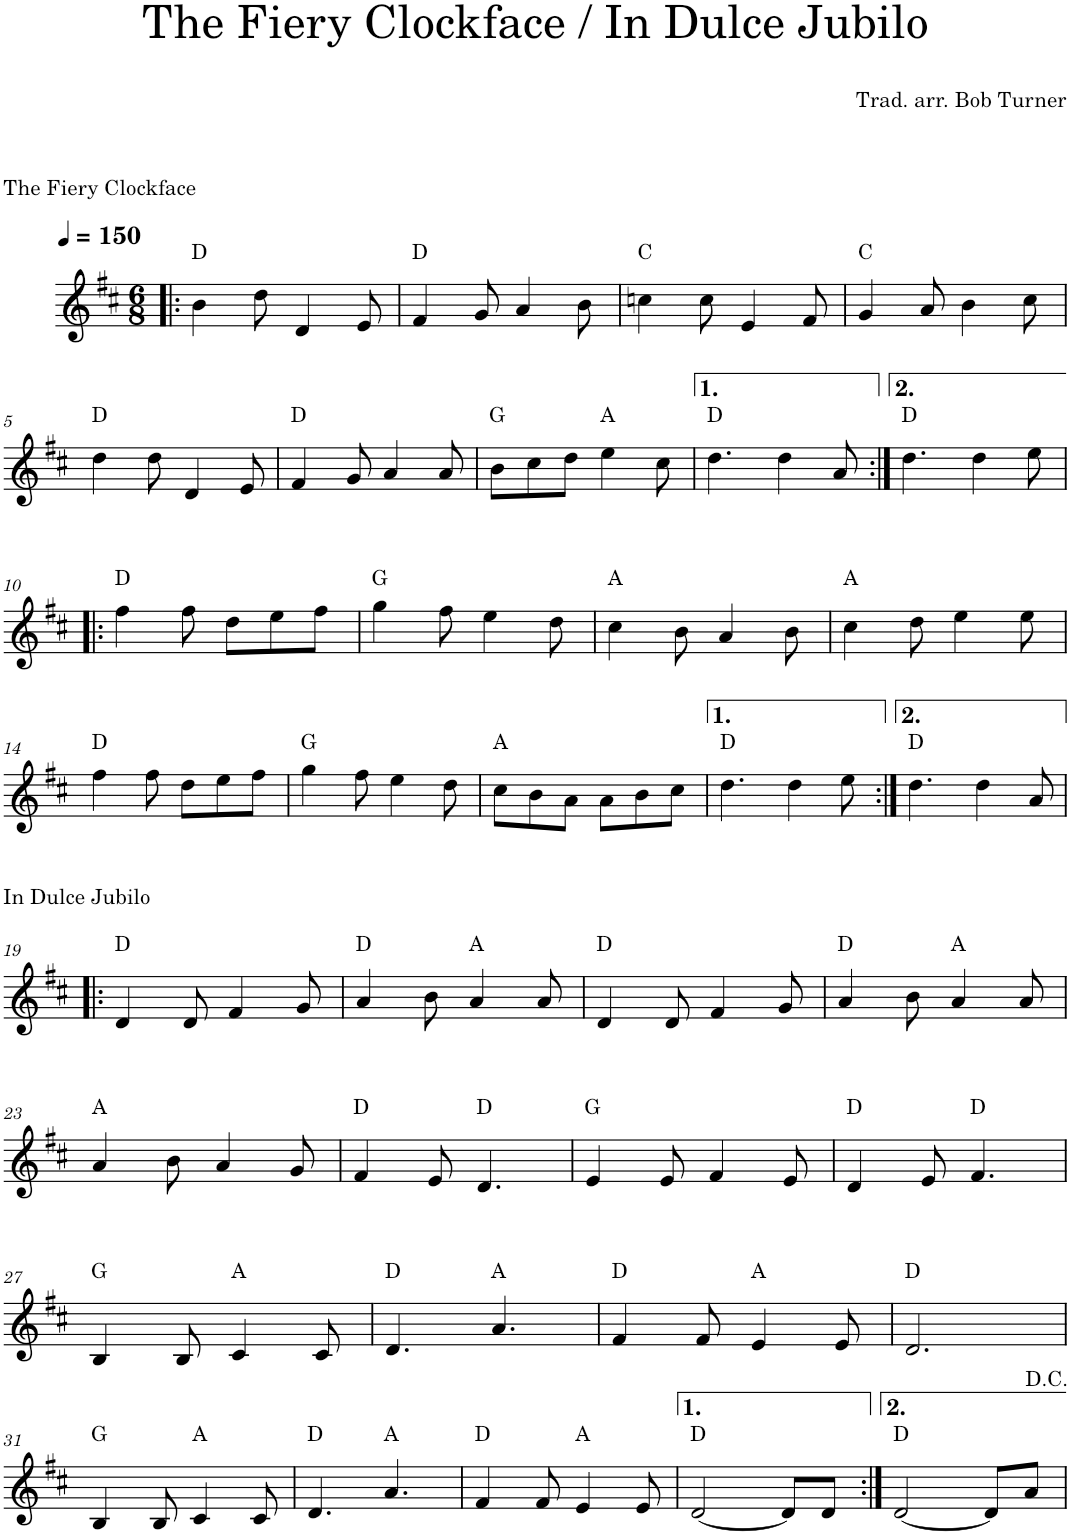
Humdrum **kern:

**kern	**harte
*part1	*part1
*staff1	*
*I"Piano	*
*I'Pno.	*
*clefG2	*
*k[f#c#]	*
*M6/8	*
*MM150	*
=1!|:	=1!|:
!LO:TX:a:t=The Fiery Clockface	!
4b\	D:maj
8dd\	.
4d/	.
8e/	.
=2	=2
4f#/	D:maj
8g/	.
4a/	.
8b\	.
=3	=3
4ccn\	C:maj
8cc\	.
4e/	.
8f#/	.
=4	=4
4g/	C:maj
8a/	.
4b\	.
8cc#\	.
!!LO:LB:g=z
=5	=5
4dd\	D:maj
8dd\	.
4d/	.
8e/	.
=6	=6
4f#/	D:maj
8g/	.
4a/	.
8a/	.
=7	=7
8b\L	G:maj
8cc#\	.
8dd\J	.
4ee\	A:maj
8cc#\	.
=8	=8
4.dd\	D:maj
4dd\	.
8a/	.
=9:|!	=9:|!
4.dd\	D:maj
4dd\	.
8ee\	.
!!LO:LB:g=z
=10!|:	=10!|:
4ff#\	D:maj
8ff#\	.
8dd\L	.
8ee\	.
8ff#\J	.
=11	=11
4gg\	G:maj
8ff#\	.
4ee\	.
8dd\	.
=12	=12
4cc#\	A:maj
8b\	.
4a/	.
8b\	.
=13	=13
4cc#\	A:maj
8dd\	.
4ee\	.
8ee\	.
!!LO:LB:g=z
=14	=14
4ff#\	D:maj
8ff#\	.
8dd\L	.
8ee\	.
8ff#\J	.
=15	=15
4gg\	G:maj
8ff#\	.
4ee\	.
8dd\	.
=16	=16
8cc#\L	A:maj
8b\	.
8a\J	.
8a\L	.
8b\	.
8cc#\J	.
=17	=17
4.dd\	D:maj
4dd\	.
8ee\	.
=18:|!	=18:|!
4.dd\	D:maj
4dd\	.
8a/	.
!!LO:LB:g=z
=19!|:	=19!|:
!LO:TX:a:t=In Dulce Jubilo	!
4d/	D:maj
8d/	.
4f#/	.
8g/	.
=20	=20
4a/	D:maj
8b\	.
4a/	A:maj
8a/	.
=21	=21
4d/	D:maj
8d/	.
4f#/	.
8g/	.
=22	=22
4a/	D:maj
8b\	.
4a/	A:maj
8a/	.
!!LO:LB:g=z
=23	=23
4a/	A:maj
8b\	.
4a/	.
8g/	.
=24	=24
4f#/	D:maj
8e/	.
4.d/	D:maj
=25	=25
4e/	G:maj
8e/	.
4f#/	.
8e/	.
=26	=26
4d/	D:maj
8e/	.
4.f#/	D:maj
!!LO:LB:g=z
=27	=27
4B/	G:maj
8B/	.
4c#/	A:maj
8c#/	.
=28	=28
4.d/	D:maj
4.a/	A:maj
=29	=29
4f#/	D:maj
8f#/	.
4e/	A:maj
8e/	.
=30	=30
2.d/	D:maj
!!LO:LB:g=z
=31	=31
4B/	G:maj
8B/	.
4c#/	A:maj
8c#/	.
=32	=32
4.d/	D:maj
4.a/	A:maj
=33	=33
4f#/	D:maj
8f#/	.
4e/	A:maj
8e/	.
=34	=34
[2d/	D:maj
8d/L]	.
8d/J	.
=35:|!	=35:|!
[2d/	D:maj
8d/L]	.
8a/J	.
=	=
*-	*-
